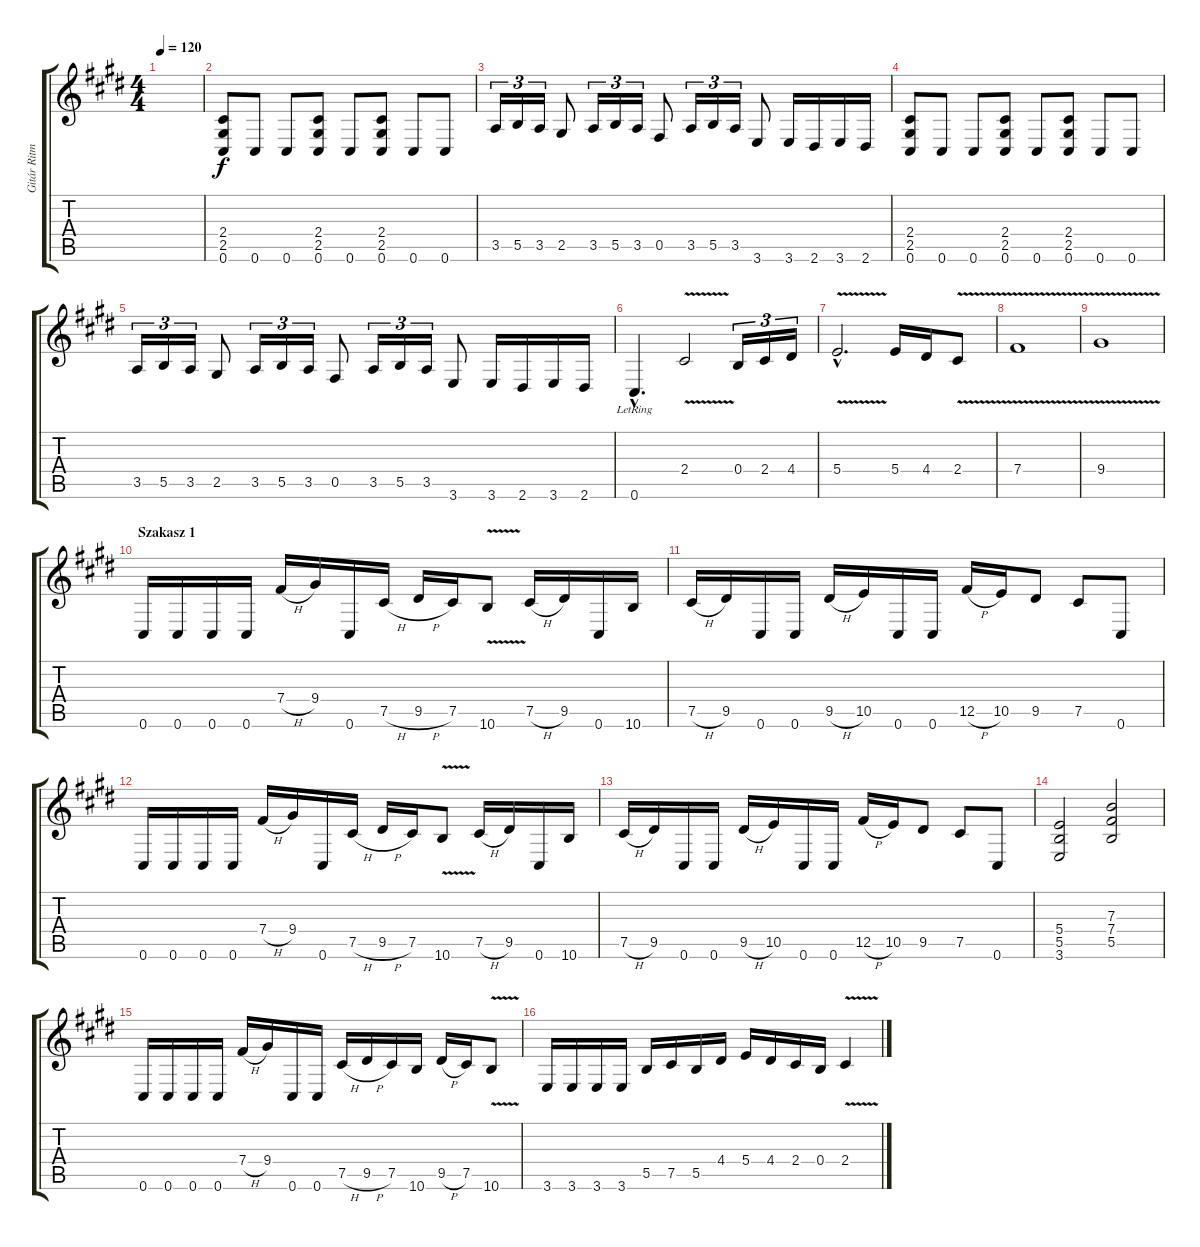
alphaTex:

\track ("Gitár Ritm 1" "Gitár Ritm") {instrument distortionguitar}
\staff {score tabs}
\tuning (Db4 Ab3 E3 B2 Gb2 Db2) {hide}
\ts (4 4)
\tempo 120
\clef g2
\ks c#minor
|
(2.4 2.5 0.6).8 0.6.8 0.6.8 (2.4 2.5 0.6).8 0.6.8 (2.4 2.5 0.6).8 0.6.8 0.6.8 |
3.5.16{tu (3 2)} 5.5.16{tu (3 2)} 3.5.16{tu (3 2)} 2.5.8 3.5.16{tu (3 2)} 5.5.16{tu (3 2)} 3.5.16{tu (3 2)} 0.5.8 3.5.16{tu (3 2)} 5.5.16{tu (3 2)} 3.5.16{tu (3 2)} 3.6.8 3.6.16 2.6.16 3.6.16 2.6.16 |
(2.4 2.5 0.6).8 0.6.8 0.6.8 (2.4 2.5 0.6).8 0.6.8 (2.4 2.5 0.6).8 0.6.8 0.6.8 |
3.5.16{tu (3 2)} 5.5.16{tu (3 2)} 3.5.16{tu (3 2)} 2.5.8 3.5.16{tu (3 2)} 5.5.16{tu (3 2)} 3.5.16{tu (3 2)} 0.5.8 3.5.16{tu (3 2)} 5.5.16{tu (3 2)} 3.5.16{tu (3 2)} 3.6.8 3.6.16 2.6.16 3.6.16 2.6.16 |
0.6{hac lr}.4{d} 2.4{v}.2 0.4.16{tu (3 2)} 2.4.16{tu (3 2)} 4.4.16{tu (3 2)} |
5.4{v hac}.2{d} 5.4.16 4.4.16 2.4{v}.8 |
7.4{v}.1 |
9.4{v}.1 |
\section ("" "Szakasz 1")
0.6.16 0.6.16 0.6.16 0.6.16 7.4{h}.16 9.4.16 0.6.16 7.5{h}.16 9.5{h}.16 7.5.16 10.6{v}.8 7.5{h}.16 9.5.16 0.6.16 10.6.16 |
7.5{h}.16 9.5.16 0.6.16 0.6.16 9.5{h}.16 10.5.16 0.6.16 0.6.16 12.5{h}.16 10.5.16 9.5.8 7.5.8 0.6.8 |
0.6.16 0.6.16 0.6.16 0.6.16 7.4{h}.16 9.4.16 0.6.16 7.5{h}.16 9.5{h}.16 7.5.16 10.6{v}.8 7.5{h}.16 9.5.16 0.6.16 10.6.16 |
7.5{h}.16 9.5.16 0.6.16 0.6.16 9.5{h}.16 10.5.16 0.6.16 0.6.16 12.5{h}.16 10.5.16 9.5.8 7.5.8 0.6.8 |
(5.4 5.5 3.6).2 (7.3 7.4 5.5).2 |
0.6.16 0.6.16 0.6.16 0.6.16 7.4{h}.16 9.4.16 0.6.16 0.6.16 7.5{h}.16 9.5{h}.16 7.5.16 10.6.16 9.5{h}.16 7.5.16 10.6{v}.8 |
3.6.16 3.6.16 3.6.16 3.6.16 5.5.16 7.5.16 5.5.16 4.4.16 5.4.16 4.4.16 2.4.16 0.4.16 2.4{v}.4
